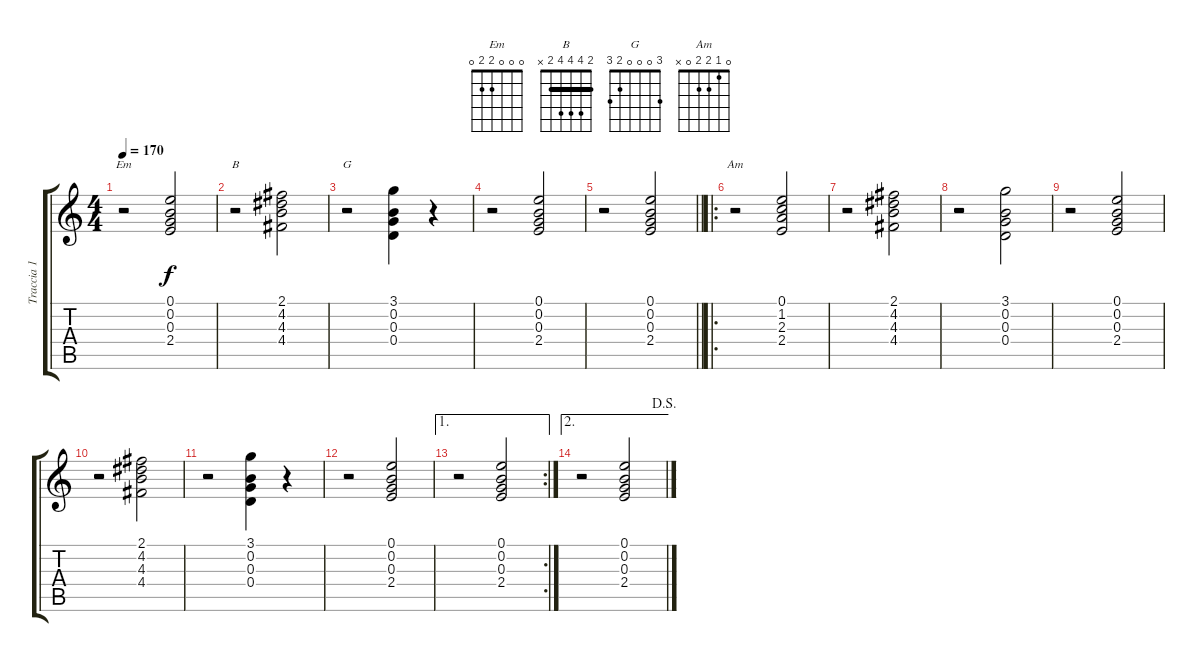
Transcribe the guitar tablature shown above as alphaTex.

\track ("Traccia 1" "Traccia 1") {instrument acousticguitarsteel}
\staff {score tabs}
\tuning (E4 B3 G3 D3 A2 E2) {hide}
\chord ("Em" 0 0 0 2 2 0)
\chord ("B" 2 4 4 4 2 x) {barre 2}
\chord ("G" 3 0 0 0 2 3)
\chord ("Am" 0 1 2 2 0 x)
\ts (4 4)
\tempo 170
\clef g2
\ks c
r.2{ch "Em" dy f} (0.1 0.2 0.3 2.4).2 |
r.2{ch "B"} (2.1 4.2 4.3 4.4).2 |
r.2{ch "G"} (3.1 0.2 0.3 0.4).4 r.4 |
r.2 (0.1 0.2 0.3 2.4).2 |
\barLineRight lightlight
r.2 (0.1 0.2 0.3 2.4).2 |
\ro
r.2{ch "Am"} (0.1 1.2 2.3 2.4).2 |
r.2 (2.1 4.2 4.3 4.4).2 |
r.2 (3.1 0.2 0.3 0.4).2 |
r.2 (0.1 0.2 0.3 2.4).2 |
r.2 (2.1 4.2 4.3 4.4).2 |
r.2 (3.1 0.2 0.3 0.4).4 r.4 |
r.2 (0.1 0.2 0.3 2.4).2 |
\ae 1
\rc 2
r.2 (0.1 0.2 0.3 2.4).2 |
\ae 2
\jump dalsegno
r.2 (0.1 0.2 0.3 2.4).2
